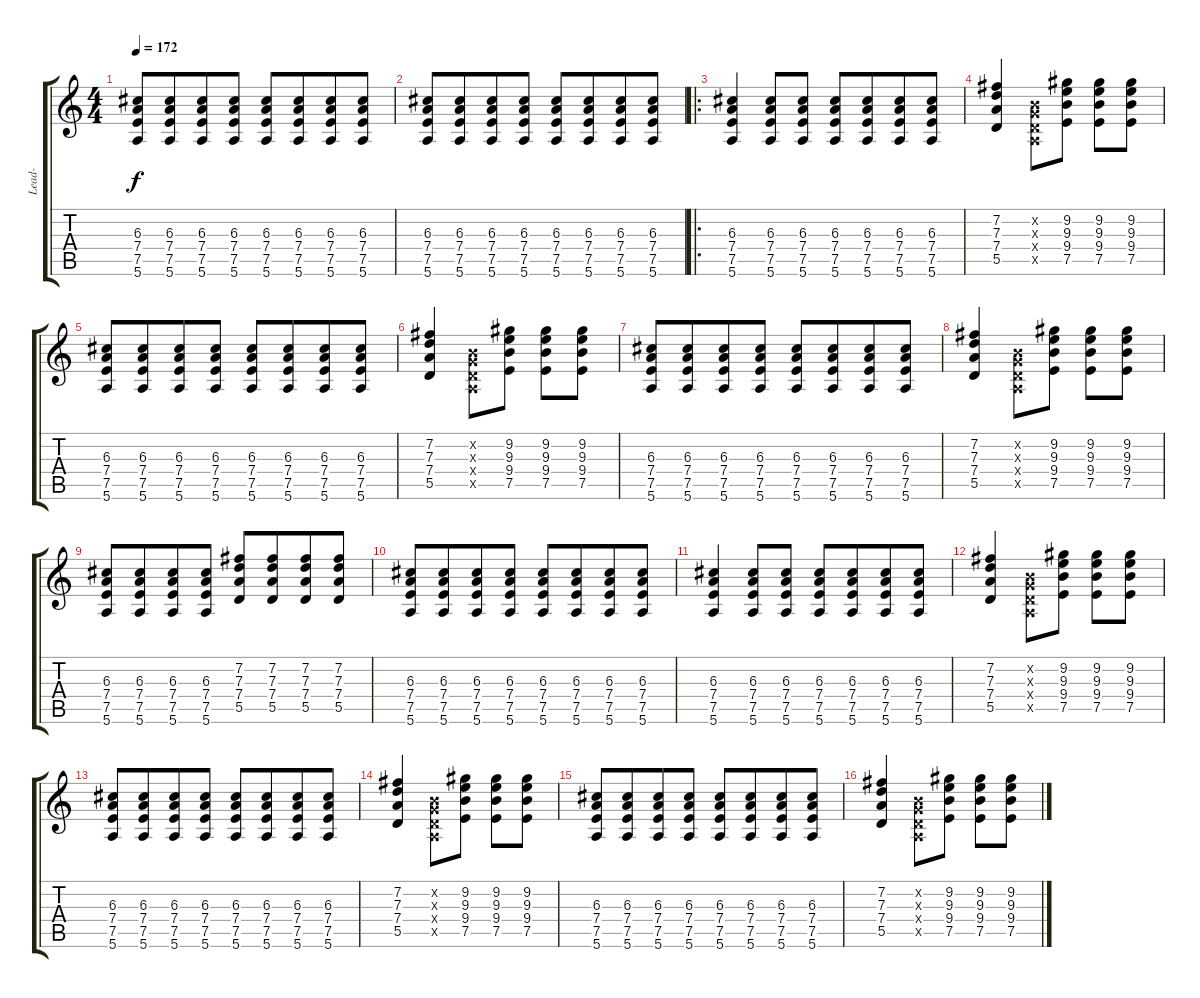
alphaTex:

\track ("Lead-" "Lead-") {instrument distortionguitar}
\staff {score tabs}
\tuning (E4 B3 G3 D3 A2 E2) {hide}
\ts (4 4)
\tempo 172
\clef g2
\ks c
(6.3 7.4 7.5 5.6).8{dy f} (6.3 7.4 7.5 5.6).8{beam merge} (6.3 7.4 7.5 5.6).8 (6.3 7.4 7.5 5.6).8 (6.3 7.4 7.5 5.6).8 (6.3 7.4 7.5 5.6).8{beam merge} (6.3 7.4 7.5 5.6).8 (6.3 7.4 7.5 5.6).8 |
(6.3 7.4 7.5 5.6).8 (6.3 7.4 7.5 5.6).8{beam merge} (6.3 7.4 7.5 5.6).8 (6.3 7.4 7.5 5.6).8 (6.3 7.4 7.5 5.6).8 (6.3 7.4 7.5 5.6).8{beam merge} (6.3 7.4 7.5 5.6).8 (6.3 7.4 7.5 5.6).8 |
\ro
(6.3 7.4 7.5 5.6).4 (6.3 7.4 7.5 5.6).8 (6.3 7.4 7.5 5.6).8{beam split} (6.3 7.4 7.5 5.6).8 (6.3 7.4 7.5 5.6).8{beam merge} (6.3 7.4 7.5 5.6).8 (6.3 7.4 7.5 5.6).8 |
(7.2 7.3 7.4 5.5).4{beam Up} (0.2{x} 0.3{x} 0.4{x} 0.5{x}).8{beam Down} (9.2 9.3 9.4 7.5).8{beam Down} (9.2 9.3 9.4 7.5).8 (9.2 9.3 9.4 7.5).8 |
(6.3 7.4 7.5 5.6).8 (6.3 7.4 7.5 5.6).8{beam merge} (6.3 7.4 7.5 5.6).8 (6.3 7.4 7.5 5.6).8 (6.3 7.4 7.5 5.6).8 (6.3 7.4 7.5 5.6).8{beam merge} (6.3 7.4 7.5 5.6).8 (6.3 7.4 7.5 5.6).8 |
(7.2 7.3 7.4 5.5).4{beam Up} (0.2{x} 0.3{x} 0.4{x} 0.5{x}).8{beam Down} (9.2 9.3 9.4 7.5).8{beam Down} (9.2 9.3 9.4 7.5).8 (9.2 9.3 9.4 7.5).8 |
(6.3 7.4 7.5 5.6).8 (6.3 7.4 7.5 5.6).8{beam merge} (6.3 7.4 7.5 5.6).8 (6.3 7.4 7.5 5.6).8 (6.3 7.4 7.5 5.6).8 (6.3 7.4 7.5 5.6).8{beam merge} (6.3 7.4 7.5 5.6).8 (6.3 7.4 7.5 5.6).8 |
(7.2 7.3 7.4 5.5).4{beam Up} (0.2{x} 0.3{x} 0.4{x} 0.5{x}).8{beam Down} (9.2 9.3 9.4 7.5).8{beam Down} (9.2 9.3 9.4 7.5).8 (9.2 9.3 9.4 7.5).8 |
(6.3 7.4 7.5 5.6).8 (6.3 7.4 7.5 5.6).8{beam merge} (6.3 7.4 7.5 5.6).8 (6.3 7.4 7.5 5.6).8 (7.2 7.3 7.4 5.5).8{beam Up} (7.2 7.3 7.4 5.5).8{beam Up beam merge} (7.2 7.3 7.4 5.5).8{beam Up} (7.2 7.3 7.4 5.5).8{beam Up} |
(6.3 7.4 7.5 5.6).8 (6.3 7.4 7.5 5.6).8{beam merge} (6.3 7.4 7.5 5.6).8 (6.3 7.4 7.5 5.6).8 (6.3 7.4 7.5 5.6).8 (6.3 7.4 7.5 5.6).8{beam merge} (6.3 7.4 7.5 5.6).8 (6.3 7.4 7.5 5.6).8 |
(6.3 7.4 7.5 5.6).4 (6.3 7.4 7.5 5.6).8 (6.3 7.4 7.5 5.6).8{beam split} (6.3 7.4 7.5 5.6).8 (6.3 7.4 7.5 5.6).8{beam merge} (6.3 7.4 7.5 5.6).8 (6.3 7.4 7.5 5.6).8 |
(7.2 7.3 7.4 5.5).4{beam Up} (0.2{x} 0.3{x} 0.4{x} 0.5{x}).8{beam Down} (9.2 9.3 9.4 7.5).8{beam Down} (9.2 9.3 9.4 7.5).8 (9.2 9.3 9.4 7.5).8 |
(6.3 7.4 7.5 5.6).8 (6.3 7.4 7.5 5.6).8{beam merge} (6.3 7.4 7.5 5.6).8 (6.3 7.4 7.5 5.6).8 (6.3 7.4 7.5 5.6).8 (6.3 7.4 7.5 5.6).8{beam merge} (6.3 7.4 7.5 5.6).8 (6.3 7.4 7.5 5.6).8 |
(7.2 7.3 7.4 5.5).4{beam Up} (0.2{x} 0.3{x} 0.4{x} 0.5{x}).8{beam Down} (9.2 9.3 9.4 7.5).8{beam Down} (9.2 9.3 9.4 7.5).8 (9.2 9.3 9.4 7.5).8 |
(6.3 7.4 7.5 5.6).8 (6.3 7.4 7.5 5.6).8{beam merge} (6.3 7.4 7.5 5.6).8 (6.3 7.4 7.5 5.6).8 (6.3 7.4 7.5 5.6).8 (6.3 7.4 7.5 5.6).8{beam merge} (6.3 7.4 7.5 5.6).8 (6.3 7.4 7.5 5.6).8 |
(7.2 7.3 7.4 5.5).4{beam Up} (0.2{x} 0.3{x} 0.4{x} 0.5{x}).8{beam Down} (9.2 9.3 9.4 7.5).8{beam Down} (9.2 9.3 9.4 7.5).8 (9.2 9.3 9.4 7.5).8
